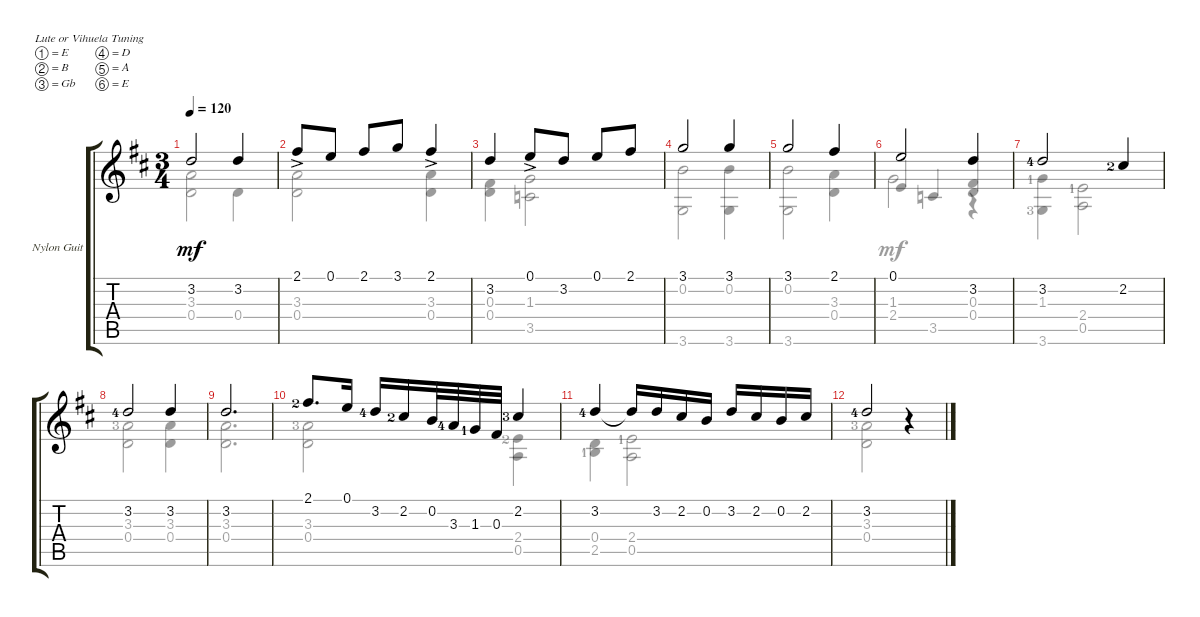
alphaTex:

\defaultSystemsLayout 4
\bracketExtendMode groupsimilarinstruments
\firstSystemTrackNameOrientation horizontal
\otherSystemsTrackNameOrientation horizontal
\track ("Nylon Guitar" "Nylon Guit") {instrument acousticguitarsteel}
\staff {score tabs}
\tuning (E4 B3 Gb3 D3 A2 E2)
\voice
\ts (3 4)
\tempo 120
\clef g2
\ks d
3.2.2{dy mf} 3.2.4 |
2.1{ac}.8 0.1.8 2.1.8 3.1.8 2.1{ac}.4 |
3.2.4 0.1{ac}.8 3.2.8 0.1.8 2.1.8 |
3.1.2 3.1.4 |
3.1.2 2.1.4 |
0.1.2 3.2.4 |
3.2{lf 5}.2 2.2{lf 3}.4 |
3.2{lf 5}.2 3.2.4 |
3.2.2{d} |
2.1{lf 3}.8{d} 0.1.16 3.2{lf 5}.16 2.2{lf 3}.16 0.2.32 3.3{lf 5}.32 1.3{lf 2}.32 0.3.32 2.2{lf 4}.4 |
3.2{lf 5}.4 3.2{t}.16 3.2.16 2.2.16 0.2.16 3.2.16 2.2.16 0.2.16 2.2.16 |
3.2{lf 5}.2 r.4
\voice
\clef g2
\ottava regular
\simile none
\ks d
(3.3 0.4).2{dy mf} 0.4.4 |
(0.4 3.3).2 (3.3 0.4).4 |
(0.4 0.3).4 (1.3 3.5).2 |
(0.2 3.6).2 (3.6 0.2).4 |
(0.2 3.6).2 (0.4 3.3).4 |
2.4.4{beam invert} 3.5.4{beam invert} (0.4 0.3).4{beam invert} |
(1.3{lf 2} 3.6{lf 4}).4 (0.5 2.4{lf 2}).2 |
(3.3{lf 4} 0.4).2 (0.4 3.3).4 |
(3.3 0.4).2{d} |
(3.3{lf 4} 0.4).2 (2.4{lf 3} 0.5).4 |
(2.5{lf 2} 0.4).4 (2.4{lf 2} 0.5).2 |
(0.4 3.3{lf 4}).2 r.4
\voice
\clef g2
\ottava regular
\simile none
\ks d
|
|
|
|
|
1.3.2 r.4 |
|
|
|
|
|
